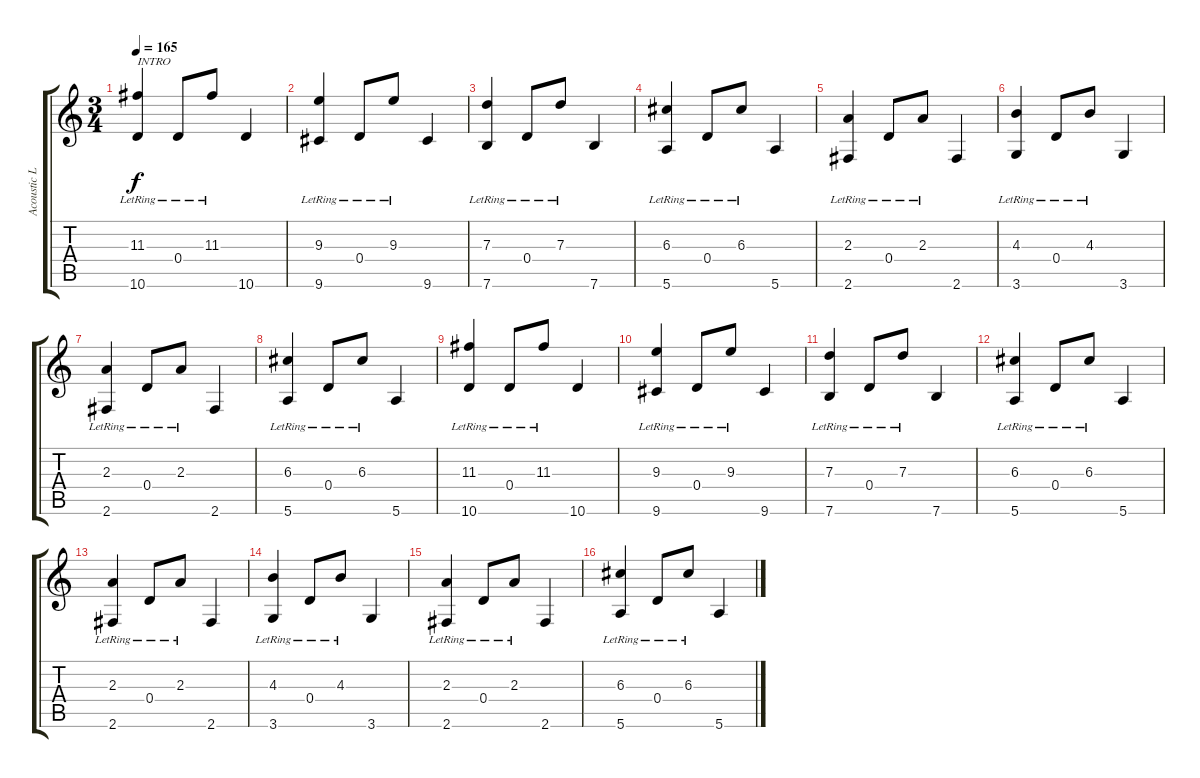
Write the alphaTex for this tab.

\track ("Acoustic Lead" "Acoustic L") {instrument acousticguitarsteel}
\staff {score tabs}
\tuning (E4 B3 G3 D3 A2 E2) {hide}
\ts (3 4)
\tempo 165
\clef g2
\ks c
(11.3 10.6{lr}).4{txt "INTRO" dy f instrument acousticguitarsteel} 0.4{lr}.8 11.3{lr}.8 10.6.4 |
(9.3 9.6{lr}).4 0.4{lr}.8 9.3{lr}.8 9.6.4 |
(7.3 7.6{lr}).4 0.4{lr}.8 7.3{lr}.8 7.6.4 |
(6.3 5.6{lr}).4 0.4{lr}.8 6.3{lr}.8 5.6.4 |
(2.3 2.6{lr}).4 0.4{lr}.8 2.3{lr}.8 2.6.4 |
(4.3 3.6{lr}).4 0.4{lr}.8 4.3{lr}.8 3.6.4 |
(2.3 2.6{lr}).4 0.4{lr}.8 2.3{lr}.8 2.6.4 |
(6.3 5.6{lr}).4 0.4{lr}.8 6.3{lr}.8 5.6.4 |
(11.3 10.6{lr}).4 0.4{lr}.8 11.3{lr}.8 10.6.4 |
(9.3 9.6{lr}).4 0.4{lr}.8 9.3{lr}.8 9.6.4 |
(7.3 7.6{lr}).4 0.4{lr}.8 7.3{lr}.8 7.6.4 |
(6.3 5.6{lr}).4 0.4{lr}.8 6.3{lr}.8 5.6.4 |
(2.3 2.6{lr}).4 0.4{lr}.8 2.3{lr}.8 2.6.4 |
(4.3 3.6{lr}).4 0.4{lr}.8 4.3{lr}.8 3.6.4 |
(2.3 2.6{lr}).4 0.4{lr}.8 2.3{lr}.8 2.6.4 |
(6.3 5.6{lr}).4 0.4{lr}.8 6.3{lr}.8 5.6.4
